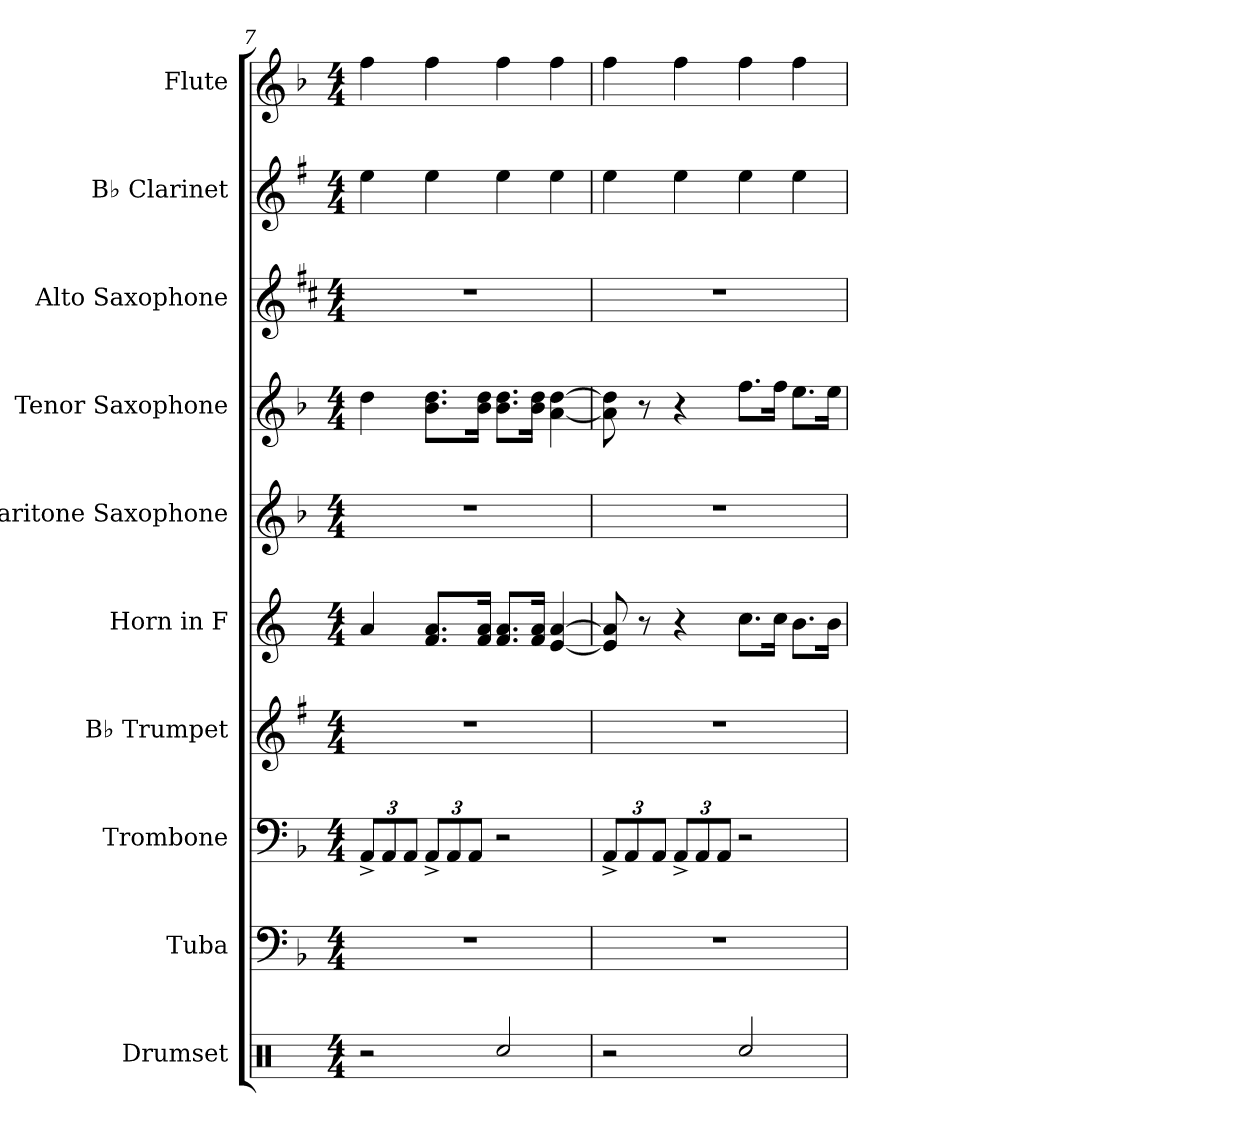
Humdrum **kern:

**kern	**kern	**kern	**kern	**kern	**kern	**kern	**kern	**kern	**kern
*part10	*part9	*part8	*part7	*part6	*part5	*part4	*part3	*part2	*part1
*staff10	*staff9	*staff8	*staff7	*staff6	*staff5	*staff4	*staff3	*staff2	*staff1
*I"Drumset	*I"Tuba	*I"Trombone	*I"B♭ Trumpet	*I"Horn in F	*I"Baritone Saxophone	*I"Tenor Saxophone	*I"Alto Saxophone	*I"B♭ Clarinet	*I"Flute
*I'Drs.	*I'Tba.	*I'Tbn.	*I'B♭ Tpt.	*	*I'Bar. Sax.	*I'T. Sax.	*I'A. Sax.	*I'B♭ Cl.	*I'Fl.
!!LO:PB:g=z
*clefX	*clefF4	*clefF4	*clefG2	*clefG2	*clefG2	*clefG2	*clefG2	*clefG2	*clefG2
*	*	*	*ITrd1c2	*ITrd4c7	*ITrd12c21	*ITrd8c14	*ITrd5c9	*ITrd1c2	*
*k[]	*k[b-]	*k[b-]	*k[b-]	*k[b-]	*k[b-]	*k[b-]	*k[b-]	*k[b-]	*k[b-]
*M4/4	*M4/4	*M4/4	*M4/4	*M4/4	*M4/4	*M4/4	*M4/4	*M4/4	*M4/4
*	*	*Xbrackettup	*	*	*	*	*	*	*
=7	=7	=7	=7	=7	=7	=7	=7	=7	=7
2r	1r	12AA^/L	1r	4d/	1r	4d\	1r	4dd\	4ff\
.	.	12AA/	.	.	.	.	.	.	.
.	.	12AA/J	.	.	.	.	.	.	.
.	.	12AA^/L	.	8.B-/ 8.d/L	.	8.B-\ 8.d\L	.	4dd\	4ff\
.	.	12AA/	.	.	.	.	.	.	.
.	.	12AA/J	.	.	.	.	.	.	.
.	.	.	.	16B-/ 16d/Jk	.	16B-\ 16d\Jk	.	.	.
2Rcc/	.	2r	.	8.B-/ 8.d/L	.	8.B-\ 8.d\L	.	4dd\	4ff\
.	.	.	.	16B-/ 16d/Jk	.	16B-\ 16d\Jk	.	.	.
.	.	.	.	[4A/ [4d/	.	[4A\ [4d\	.	4dd\	4ff\
=8	=8	=8	=8	=8	=8	=8	=8	=8	=8
2r	1r	12AA^/L	1r	8A/] 8d/]	1r	8A\] 8d\]	1r	4dd\	4ff\
.	.	12AA/	.	.	.	.	.	.	.
.	.	.	.	8r	.	8r	.	.	.
.	.	12AA/J	.	.	.	.	.	.	.
.	.	12AA^/L	.	4r	.	4r	.	4dd\	4ff\
.	.	12AA/	.	.	.	.	.	.	.
.	.	12AA/J	.	.	.	.	.	.	.
2Rcc/	.	2r	.	8.f\L	.	8.f\L	.	4dd\	4ff\
.	.	.	.	16f\Jk	.	16f\Jk	.	.	.
.	.	.	.	8.e\L	.	8.e\L	.	4dd\	4ff\
.	.	.	.	16e\Jk	.	16e\Jk	.	.	.
=	=	=	=	=	=	=	=	=	=
*-	*-	*-	*-	*-	*-	*-	*-	*-	*-
